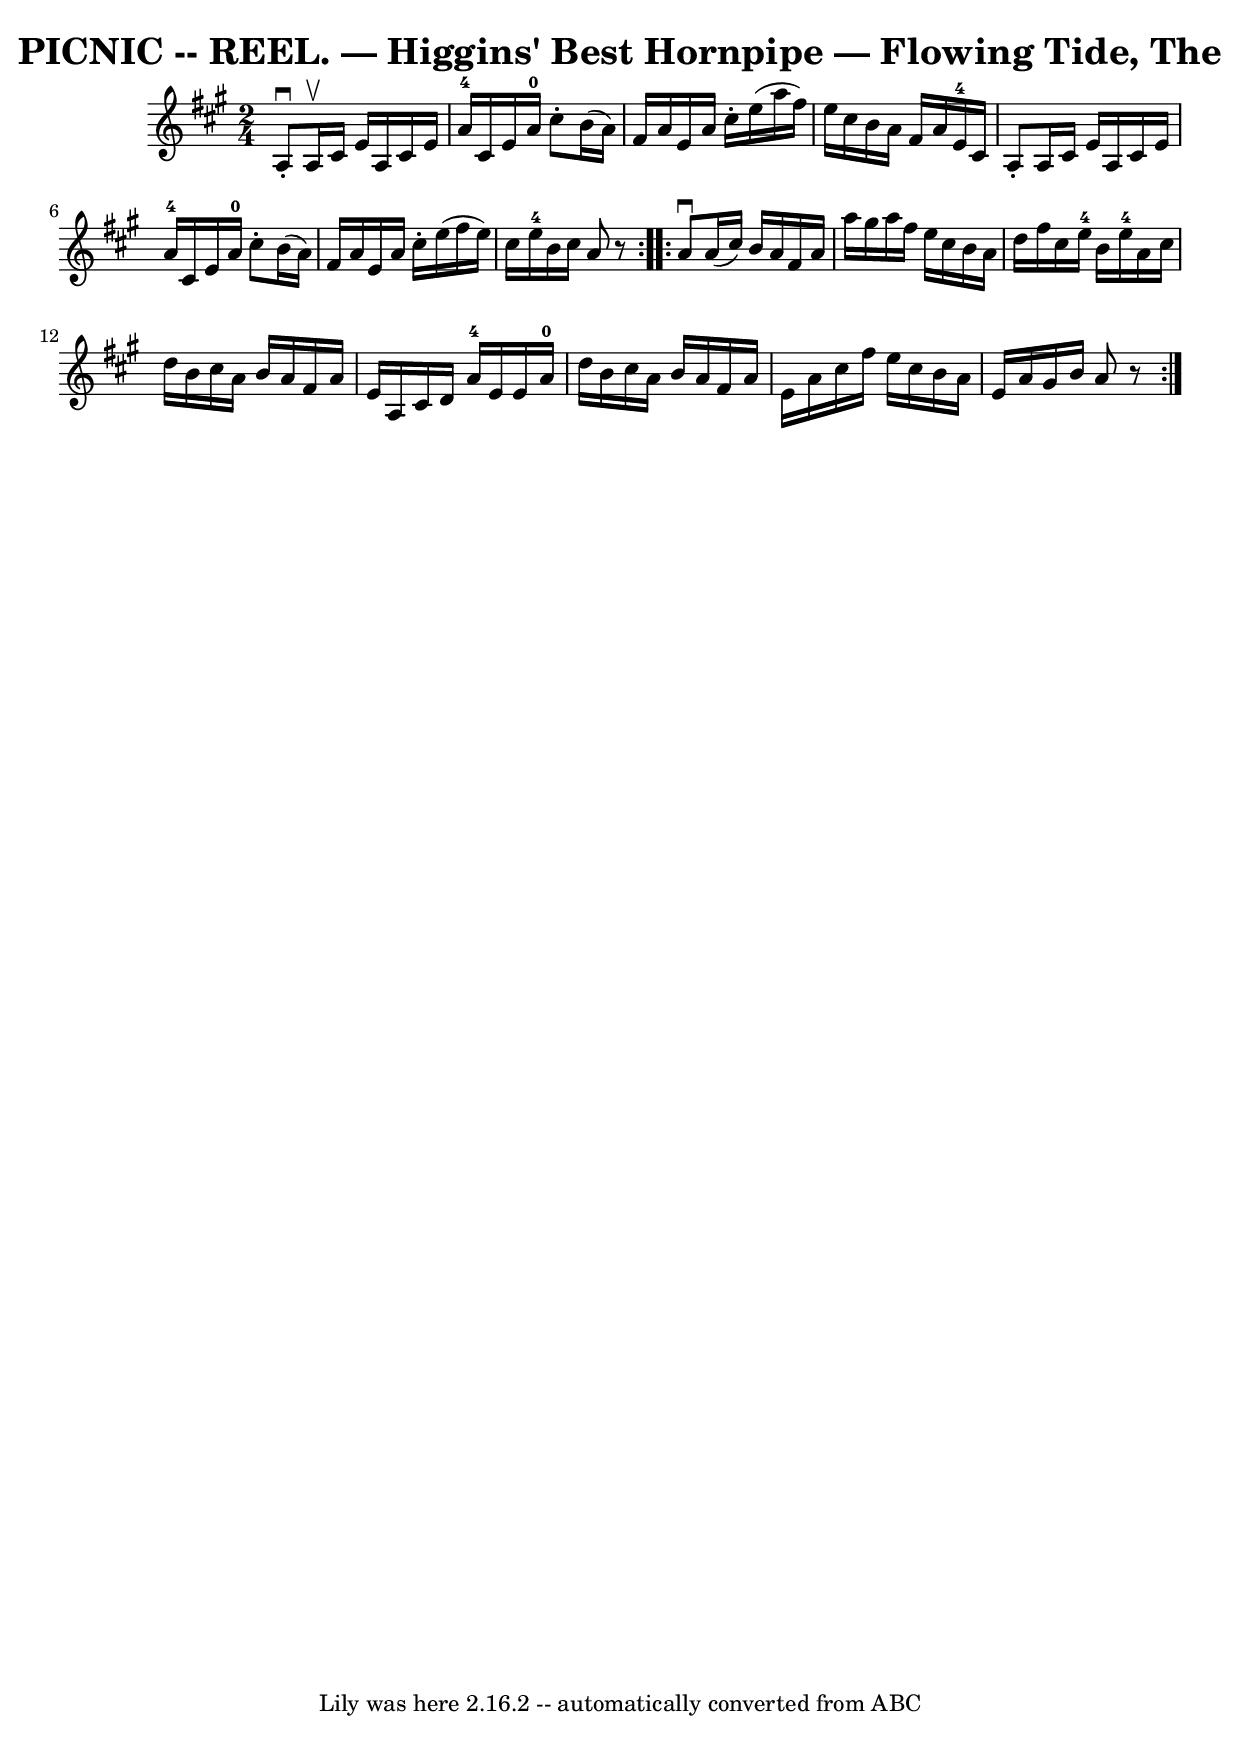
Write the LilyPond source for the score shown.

\version "2.16.2"
\include "Mammoth.ily"
\header {
	%% book = "Coles 43.8"
	crossRefNumber = "1"
	footnotes = ""
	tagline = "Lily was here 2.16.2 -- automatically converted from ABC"
	title = "PICNIC -- REEL. — Higgins' Best Hornpipe — Flowing Tide, The"
}
voicedefault =  {


\repeat volta 2 {
\time 2/4 
\key a \major a8^\downbow-. a16^\upbow cis'16 e'16 a16  
 cis'16 e'16  |
 a'16-4 cis'16 e'16 a'16-0 cis''8 
-. b'16 (a'16) |
 fis'16 a'16 e'16 a'16 cis''16 -.  
 e''16 (a''16 fis''16) |
 e''16 cis''16 b'16 a'16    
fis'16 a'16 e'16-4 cis'16  |
 a8 -. a16 cis'16    
e'16 a16 cis'16 e'16  |
 a'16-4 cis'16 e'16 a'16 
-0 cis''8 -. b'16 (a'16) |
 fis'16 a'16 e'16 a'16  
 cis''16 -. e''16 (fis''16 e''16) |
 cis''16 e''16-4  
 b'16 cis''16 a'8    r8 }     \repeat volta 2 { a'8^\downbow a'16 (
 cis''16) b'16 a'16 fis'16 a'16  |
 a''16 gis''16    
a''16 fis''16 e''16 cis''16 b'16 a'16  |
 d''16    
fis''16 cis''16 e''16-4 b'16 e''16-4 a'16 cis''16  
|
 d''16 b'16 cis''16 a'16 b'16 a'16 fis'16 a'16  
|
 e'16 a16 cis'16 d'16 a'16-4 e'16 e'16    
a'16-0 |
 d''16 b'16 cis''16 a'16 b'16 a'16 fis'16 
 a'16  |
 e'16 a'16 cis''16 fis''16 e''16 cis''16    
b'16 a'16  |
 e'16 a'16 gis'16 b'16 a'8    r8 }   
}

\score{
    <<

	\context Staff="default"
	{
	    \voicedefault 
	}

    >>
	\layout {
	}
	\midi {}
}
